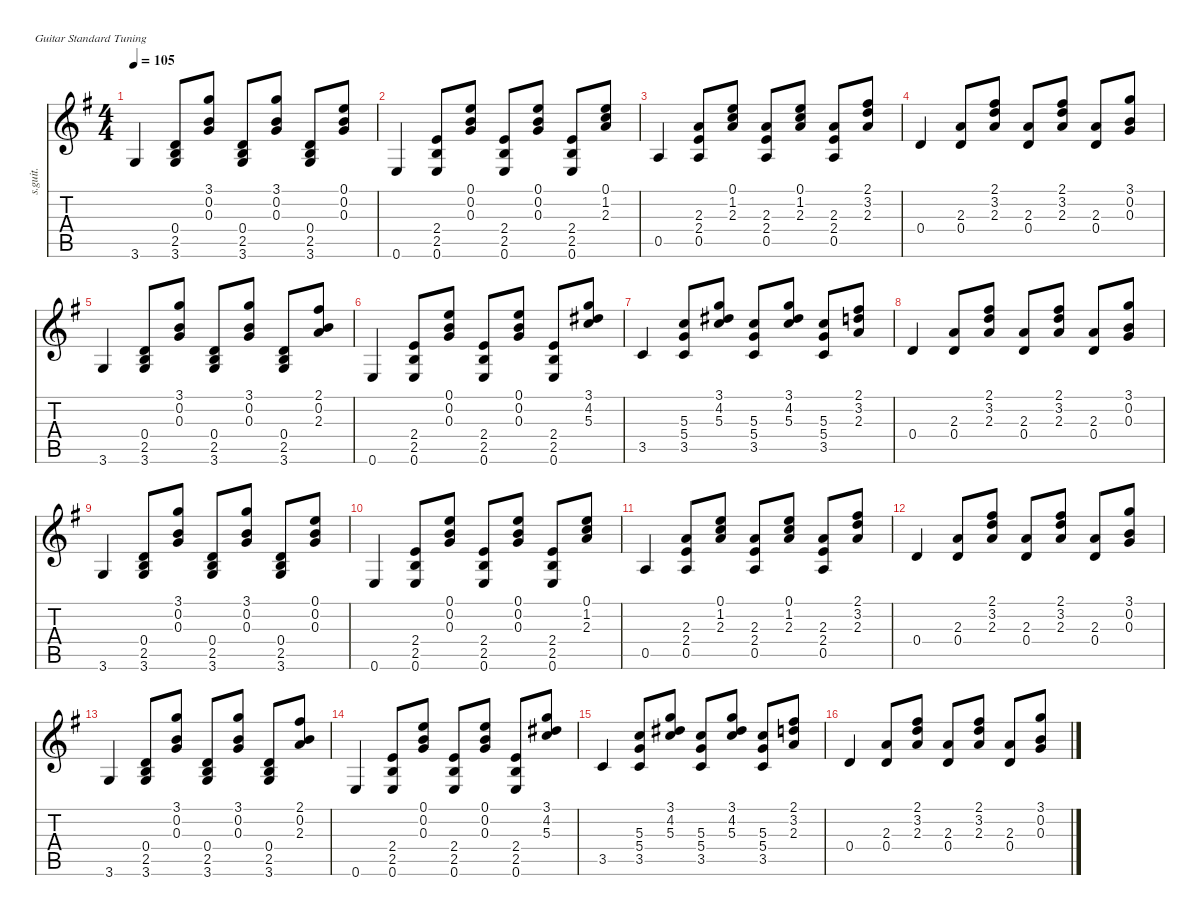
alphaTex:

\defaultSystemsLayout 4
\hideDynamics
\bracketExtendMode nobrackets
\track ("Steel Guitar" "s.guit.") {instrument acousticguitarsteel}
\staff {score tabs}
\tuning (E4 B3 G3 D3 A2 E2)
\ts (4 4)
\tempo 105
\clef g2
\ks g
3.6{acc forcenatural}.4{dy mf instrument acousticguitarsteel beam Up} (3.6{acc forcenatural} 2.5{acc forcenatural} 0.4{acc forcenatural}).8{beam Up} (3.1{acc forcenatural} 0.2{acc forcenatural} 0.3{acc forcenatural}).8{beam Up} (3.6{acc forcenatural} 2.5{acc forcenatural} 0.4{acc forcenatural}).8{beam Up} (3.1{acc forcenatural} 0.2{acc forcenatural} 0.3{acc forcenatural}).8{beam Up} (3.6{acc forcenatural} 2.5{acc forcenatural} 0.4{acc forcenatural}).8{beam Up} (0.1{acc forcenatural} 0.2{acc forcenatural} 0.3{acc forcenatural}).8{beam Up} |
0.6{acc forcenatural}.4{beam Up} (2.4{acc forcenatural} 2.5{acc forcenatural} 0.6{acc forcenatural}).8{beam Up} (0.1{acc forcenatural} 0.2{acc forcenatural} 0.3{acc forcenatural}).8{beam Up} (2.4{acc forcenatural} 2.5{acc forcenatural} 0.6{acc forcenatural}).8{beam Up} (0.1{acc forcenatural} 0.2{acc forcenatural} 0.3{acc forcenatural}).8{beam Up} (2.4{acc forcenatural} 2.5{acc forcenatural} 0.6{acc forcenatural}).8{beam Up} (0.1{acc forcenatural} 1.2{acc forcenatural} 2.3{acc forcenatural}).8{beam Up} |
0.5{acc forcenatural}.4{beam Up} (0.5{acc forcenatural} 2.4{acc forcenatural} 2.3{acc forcenatural}).8{beam Up} (0.1{acc forcenatural} 1.2{acc forcenatural} 2.3{acc forcenatural}).8{beam Up} (0.5{acc forcenatural} 2.4{acc forcenatural} 2.3{acc forcenatural}).8{beam Up} (0.1{acc forcenatural} 1.2{acc forcenatural} 2.3{acc forcenatural}).8{beam Up} (0.5{acc forcenatural} 2.4{acc forcenatural} 2.3{acc forcenatural}).8{beam Up} (2.1{acc #} 3.2{acc forcenatural} 2.3{acc forcenatural}).8{beam Up} |
0.4{acc forcenatural}.4{beam Up} (0.4{acc forcenatural} 2.3{acc forcenatural}).8{beam Up} (2.1{acc #} 3.2{acc forcenatural} 2.3{acc forcenatural}).8{beam Up} (0.4{acc forcenatural} 2.3{acc forcenatural}).8{beam Up} (2.1{acc #} 3.2{acc forcenatural} 2.3{acc forcenatural}).8{beam Up} (0.4{acc forcenatural} 2.3{acc forcenatural}).8{beam Up} (3.1{acc forcenatural} 0.2{acc forcenatural} 0.3{acc forcenatural}).8{beam Up} |
3.6{acc forcenatural}.4{beam Up} (3.6{acc forcenatural} 2.5{acc forcenatural} 0.4{acc forcenatural}).8{beam Up} (3.1{acc forcenatural} 0.2{acc forcenatural} 0.3{acc forcenatural}).8{beam Up} (3.6{acc forcenatural} 2.5{acc forcenatural} 0.4{acc forcenatural}).8{beam Up} (3.1{acc forcenatural} 0.2{acc forcenatural} 0.3{acc forcenatural}).8{beam Up} (3.6{acc forcenatural} 2.5{acc forcenatural} 0.4{acc forcenatural}).8{beam Up} (2.1{acc #} 0.2{acc forcenatural} 2.3{acc forcenatural}).8{beam Up} |
0.6{acc forcenatural}.4{beam Up} (2.4{acc forcenatural} 2.5{acc forcenatural} 0.6{acc forcenatural}).8{beam Up} (0.1{acc forcenatural} 0.2{acc forcenatural} 0.3{acc forcenatural}).8{beam Up} (2.4{acc forcenatural} 2.5{acc forcenatural} 0.6{acc forcenatural}).8{beam Up} (0.1{acc forcenatural} 0.2{acc forcenatural} 0.3{acc forcenatural}).8{beam Up} (2.4{acc forcenatural} 2.5{acc forcenatural} 0.6{acc forcenatural}).8{beam Up} (3.1{acc forcenatural} 4.2{acc #} 5.3{acc forcenatural}).8{beam Up} |
3.5{acc forcenatural}.4{beam Up} (3.5{acc forcenatural} 5.4{acc forcenatural} 5.3{acc forcenatural}).8{beam Up} (3.1{acc forcenatural} 4.2{acc #} 5.3{acc forcenatural}).8{beam Up} (3.5{acc forcenatural} 5.4{acc forcenatural} 5.3{acc forcenatural}).8{beam Up} (3.1{acc forcenatural} 4.2{acc #} 5.3{acc forcenatural}).8{beam Up} (3.5{acc forcenatural} 5.4{acc forcenatural} 5.3{acc forcenatural}).8{beam Up} (2.1{acc #} 3.2{acc forcenatural} 2.3{acc forcenatural}).8{beam Up} |
0.4{acc forcenatural}.4{beam Up} (0.4{acc forcenatural} 2.3{acc forcenatural}).8{beam Up} (2.1{acc #} 3.2{acc forcenatural} 2.3{acc forcenatural}).8{beam Up} (0.4{acc forcenatural} 2.3{acc forcenatural}).8{beam Up} (2.1{acc #} 3.2{acc forcenatural} 2.3{acc forcenatural}).8{beam Up} (0.4{acc forcenatural} 2.3{acc forcenatural}).8{beam Up} (3.1{acc forcenatural} 0.2{acc forcenatural} 0.3{acc forcenatural}).8{beam Up} |
3.6{acc forcenatural}.4{beam Up} (3.6{acc forcenatural} 2.5{acc forcenatural} 0.4{acc forcenatural}).8{beam Up} (3.1{acc forcenatural} 0.2{acc forcenatural} 0.3{acc forcenatural}).8{beam Up} (3.6{acc forcenatural} 2.5{acc forcenatural} 0.4{acc forcenatural}).8{beam Up} (3.1{acc forcenatural} 0.2{acc forcenatural} 0.3{acc forcenatural}).8{beam Up} (3.6{acc forcenatural} 2.5{acc forcenatural} 0.4{acc forcenatural}).8{beam Up} (0.1{acc forcenatural} 0.2{acc forcenatural} 0.3{acc forcenatural}).8{beam Up} |
0.6{acc forcenatural}.4{beam Up} (2.4{acc forcenatural} 2.5{acc forcenatural} 0.6{acc forcenatural}).8{beam Up} (0.1{acc forcenatural} 0.2{acc forcenatural} 0.3{acc forcenatural}).8{beam Up} (2.4{acc forcenatural} 2.5{acc forcenatural} 0.6{acc forcenatural}).8{beam Up} (0.1{acc forcenatural} 0.2{acc forcenatural} 0.3{acc forcenatural}).8{beam Up} (2.4{acc forcenatural} 2.5{acc forcenatural} 0.6{acc forcenatural}).8{beam Up} (0.1{acc forcenatural} 1.2{acc forcenatural} 2.3{acc forcenatural}).8{beam Up} |
0.5{acc forcenatural}.4{beam Up} (0.5{acc forcenatural} 2.4{acc forcenatural} 2.3{acc forcenatural}).8{beam Up} (0.1{acc forcenatural} 1.2{acc forcenatural} 2.3{acc forcenatural}).8{beam Up} (0.5{acc forcenatural} 2.4{acc forcenatural} 2.3{acc forcenatural}).8{beam Up} (0.1{acc forcenatural} 1.2{acc forcenatural} 2.3{acc forcenatural}).8{beam Up} (0.5{acc forcenatural} 2.4{acc forcenatural} 2.3{acc forcenatural}).8{beam Up} (2.1{acc #} 3.2{acc forcenatural} 2.3{acc forcenatural}).8{beam Up} |
0.4{acc forcenatural}.4{beam Up} (0.4{acc forcenatural} 2.3{acc forcenatural}).8{beam Up} (2.1{acc #} 3.2{acc forcenatural} 2.3{acc forcenatural}).8{beam Up} (0.4{acc forcenatural} 2.3{acc forcenatural}).8{beam Up} (2.1{acc #} 3.2{acc forcenatural} 2.3{acc forcenatural}).8{beam Up} (0.4{acc forcenatural} 2.3{acc forcenatural}).8{beam Up} (3.1{acc forcenatural} 0.2{acc forcenatural} 0.3{acc forcenatural}).8{beam Up} |
3.6{acc forcenatural}.4{beam Up} (3.6{acc forcenatural} 2.5{acc forcenatural} 0.4{acc forcenatural}).8{beam Up} (3.1{acc forcenatural} 0.2{acc forcenatural} 0.3{acc forcenatural}).8{beam Up} (3.6{acc forcenatural} 2.5{acc forcenatural} 0.4{acc forcenatural}).8{beam Up} (3.1{acc forcenatural} 0.2{acc forcenatural} 0.3{acc forcenatural}).8{beam Up} (3.6{acc forcenatural} 2.5{acc forcenatural} 0.4{acc forcenatural}).8{beam Up} (2.1{acc #} 0.2{acc forcenatural} 2.3{acc forcenatural}).8{beam Up} |
0.6{acc forcenatural}.4{beam Up} (2.4{acc forcenatural} 2.5{acc forcenatural} 0.6{acc forcenatural}).8{beam Up} (0.1{acc forcenatural} 0.2{acc forcenatural} 0.3{acc forcenatural}).8{beam Up} (2.4{acc forcenatural} 2.5{acc forcenatural} 0.6{acc forcenatural}).8{beam Up} (0.1{acc forcenatural} 0.2{acc forcenatural} 0.3{acc forcenatural}).8{beam Up} (2.4{acc forcenatural} 2.5{acc forcenatural} 0.6{acc forcenatural}).8{beam Up} (3.1{acc forcenatural} 4.2{acc #} 5.3{acc forcenatural}).8{beam Up} |
3.5{acc forcenatural}.4{beam Up} (3.5{acc forcenatural} 5.4{acc forcenatural} 5.3{acc forcenatural}).8{beam Up} (3.1{acc forcenatural} 4.2{acc #} 5.3{acc forcenatural}).8{beam Up} (3.5{acc forcenatural} 5.4{acc forcenatural} 5.3{acc forcenatural}).8{beam Up} (3.1{acc forcenatural} 4.2{acc #} 5.3{acc forcenatural}).8{beam Up} (3.5{acc forcenatural} 5.4{acc forcenatural} 5.3{acc forcenatural}).8{beam Up} (2.1{acc #} 3.2{acc forcenatural} 2.3{acc forcenatural}).8{beam Up} |
0.4{acc forcenatural}.4{beam Up} (0.4{acc forcenatural} 2.3{acc forcenatural}).8{beam Up} (2.1{acc #} 3.2{acc forcenatural} 2.3{acc forcenatural}).8{beam Up} (0.4{acc forcenatural} 2.3{acc forcenatural}).8{beam Up} (2.1{acc #} 3.2{acc forcenatural} 2.3{acc forcenatural}).8{beam Up} (0.4{acc forcenatural} 2.3{acc forcenatural}).8{beam Up} (3.1{acc forcenatural} 0.2{acc forcenatural} 0.3{acc forcenatural}).8{beam Up}
